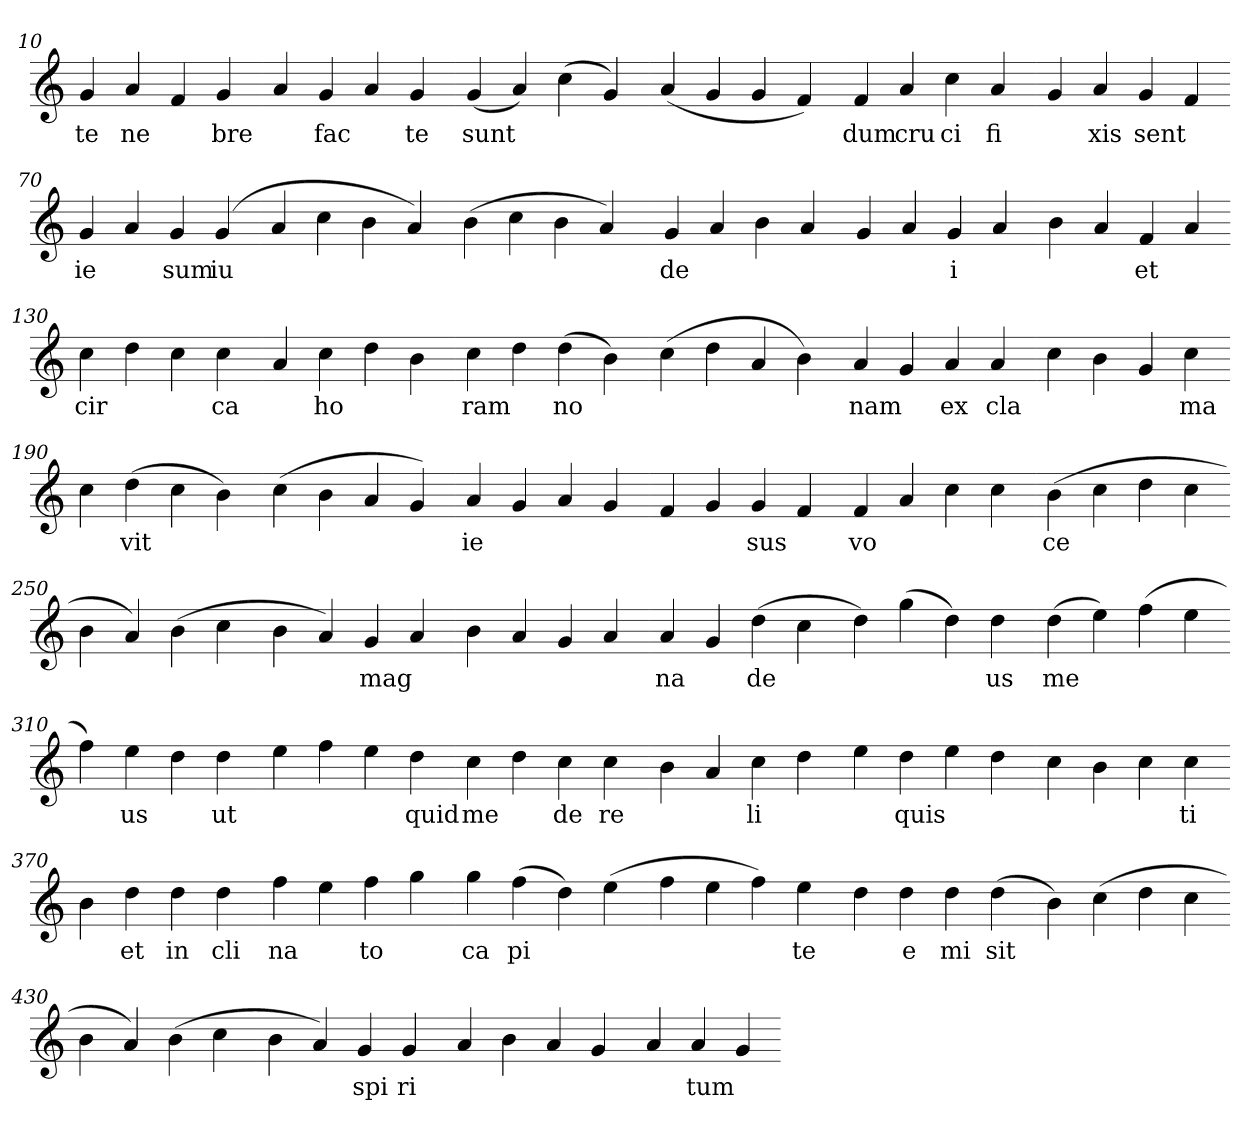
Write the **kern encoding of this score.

**kern	**text
*part1	*part1
*staff1	*staff1
*clefG2	*
=10.	=10.
4g	te
4a	ne
4f	.
4g	bre
=20.-	=20.-
4a	.
4g	fac
4a	.
4g	te
=30.-	=30.-
(>4g	sunt
4a)	.
(>4cc	.
4g)	.
=40.-	=40.-
(>4a	.
4g	.
4g	.
4f)	.
=50.-	=50.-
4f	dum
4a	cru
4cc	ci
4a	fi
=60.-	=60.-
4g	.
4a	xis
4g	sent
4f	.
=70.-	=70.-
4g	ie
4a	.
4g	sum
(>4g	iu
=80.-	=80.-
4a	.
4cc	.
4b	.
4a)	.
=90.-	=90.-
(>4b	.
4cc	.
4b	.
4a)	.
=100.-	=100.-
4g	de
4a	.
4b	.
4a	.
=110.-	=110.-
4g	.
4a	.
4g	i
4a	.
=120.-	=120.-
4b	.
4a	.
4f	et
4a	.
=130.-	=130.-
4cc	cir
4dd	.
4cc	.
4cc	ca
=140.-	=140.-
4a	.
4cc	ho
4dd	.
4b	.
=150.-	=150.-
4cc	ram
4dd	.
(>4dd	no
4b)	.
=160.-	=160.-
(>4cc	.
4dd	.
4a	.
4b)	.
=170.-	=170.-
4a	nam
4g	.
4a	ex
4a	cla
=180.-	=180.-
4cc	.
4b	.
4g	.
4cc	ma
=190.-	=190.-
4cc	.
(>4dd	vit
4cc	.
4b)	.
=200.-	=200.-
(>4cc	.
4b	.
4a	.
4g)	.
=210.-	=210.-
4a	ie
4g	.
4a	.
4g	.
=220.-	=220.-
4f	.
4g	.
4g	sus
4f	.
=230.-	=230.-
4f	vo
4a	.
4cc	.
4cc	.
=240.-	=240.-
(>4b	ce
4cc	.
4dd	.
4cc	.
=250.-	=250.-
4b	.
4a)	.
(>4b	.
4cc	.
=260.-	=260.-
4b	.
4a)	.
4g	mag
4a	.
=270.-	=270.-
4b	.
4a	.
4g	.
4a	.
=280.-	=280.-
4a	na
4g	.
(>4dd	de
4cc	.
=290.-	=290.-
4dd)	.
(>4gg	.
4dd)	.
4dd	us
=300.-	=300.-
(>4dd	me
4ee)	.
(>4ff	.
4ee	.
=310.-	=310.-
4ff)	.
4ee	us
4dd	.
4dd	ut
=320.-	=320.-
4ee	.
4ff	.
4ee	.
4dd	quid
=330.-	=330.-
4cc	me
4dd	.
4cc	de
4cc	re
=340.-	=340.-
4b	.
4a	.
4cc	li
4dd	.
=350.-	=350.-
4ee	.
4dd	quis
4ee	.
4dd	.
=360.-	=360.-
4cc	.
4b	.
4cc	.
4cc	ti
=370.-	=370.-
4b	.
4dd	et
4dd	in
4dd	cli
=380.-	=380.-
4ff	na
4ee	.
4ff	to
4gg	.
=390.-	=390.-
4gg	ca
(>4ff	pi
4dd)	.
(>4ee	.
=400.-	=400.-
4ff	.
4ee	.
4ff)	.
4ee	te
=410.-	=410.-
4dd	.
4dd	e
4dd	mi
(>4dd	sit
=420.-	=420.-
4b)	.
(>4cc	.
4dd	.
4cc	.
=430.-	=430.-
4b	.
4a)	.
(>4b	.
4cc	.
=440.-	=440.-
4b	.
4a)	.
4g	spi
4g	ri
=450.-	=450.-
4a	.
4b	.
4a	.
4g	.
=460.-	=460.-
4a	.
4a	tum
4g	.
=-	=-
*-	*-
